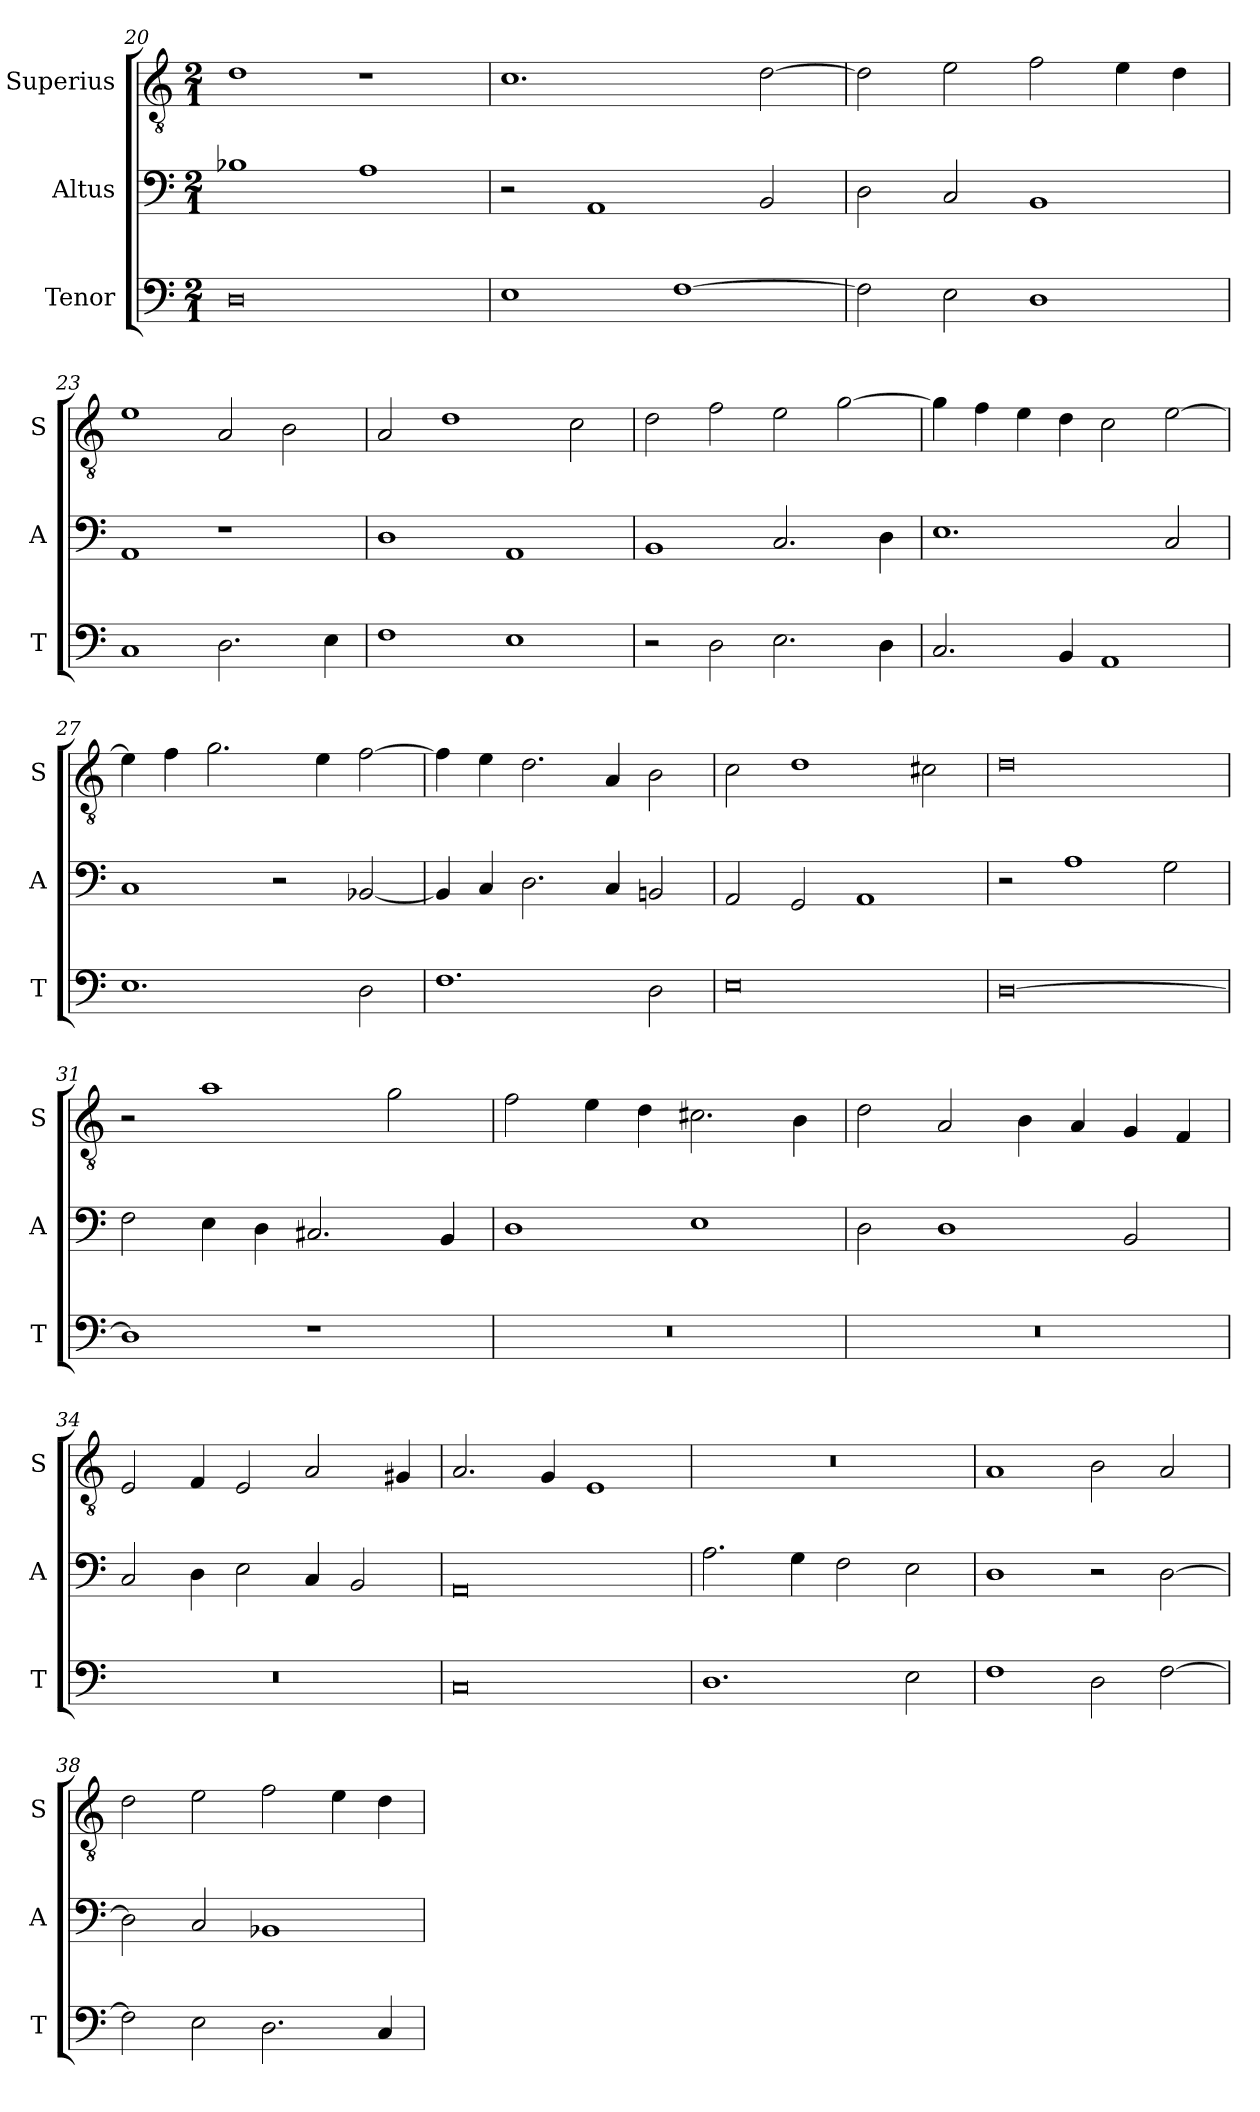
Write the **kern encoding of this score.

**kern	**kern	**kern
*part3	*part2	*part1
*staff3	*staff2	*staff1
*I"Tenor	*I"Altus	*I"Superius
*I'T	*I'A	*I'S
*clefF4	*clefF4	*clefGv2
*k[]	*k[]	*k[]
*M2/1	*M2/1	*M2/1
=20	=20	=20
0D	1B-X	1d
.	1A	1r
=21	=21	=21
1E	2r	1.c
.	1AA	.
[1F	.	.
.	2BB	[2d
=22	=22	=22
2F]	2D	2d]
2E	2C	2e
1D	1BB	2f
.	.	4e
.	.	4d
=23	=23	=23
1C	1AA	1e
2.D	1r	2A
.	.	2B
4E	.	.
=24	=24	=24
1F	1D	2A
.	.	1d
1E	1AA	.
.	.	2c
=25	=25	=25
2r	1BB	2d
2D	.	2f
2.E	2.C	2e
.	.	[2g
4D	4D	.
=26	=26	=26
2.C	1.E	4g]
.	.	4f
.	.	4e
4BB	.	4d
1AA	.	2c
.	2C	[2e
=27	=27	=27
1.E	1C	4e]
.	.	4f
.	.	2.g
.	2r	.
.	.	4e
2D	[2BB-X	[2f
=28	=28	=28
1.F	4BB-]	4f]
.	4C	4e
.	2.D	2.d
.	4C	4A
2D	2BBn	2B
=29	=29	=29
0E	2AA	2c
.	2GG	1d
.	1AA	.
.	.	2c#X
=30	=30	=30
[0D	2r	0d
.	1A	.
.	2G	.
=31	=31	=31
1D]	2F	2r
.	4E	1a
.	4D	.
1r	2.C#X	.
.	.	2g
.	4BB	.
=32	=32	=32
0r	1D	2f
.	.	4e
.	.	4d
.	1E	2.c#X
.	.	4B
=33	=33	=33
0r	2D	2d
.	1D	2A
.	.	4B
.	.	4A
.	2BB	4G
.	.	4F
=34	=34	=34
0r	2C	2E
.	4D	4F
.	2E	2E
.	4C	2A
.	2BB	.
.	.	4G#X
=35	=35	=35
0C	0AA	2.A
.	.	4G
.	.	1E
=36	=36	=36
1.D	2.A	0r
.	4G	.
.	2F	.
2E	2E	.
=37	=37	=37
1F	1D	1A
2D	2r	2B
[2F	[2D	2A
=38	=38	=38
2F]	2D]	2d
2E	2C	2e
2.D	1BB-X	2f
.	.	4e
4C	.	4d
=	=	=
*-	*-	*-
